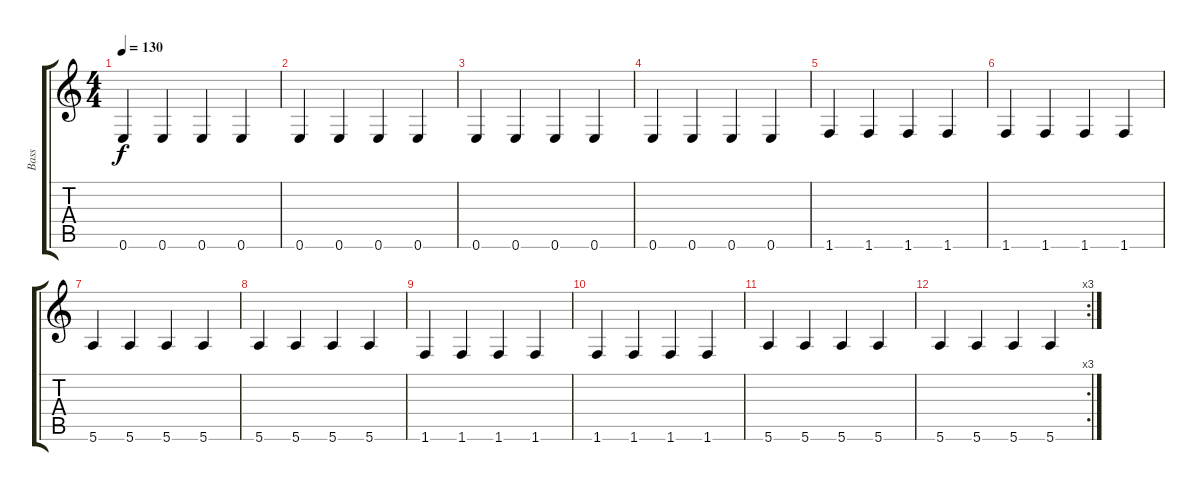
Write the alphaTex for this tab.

\track ("Bass" "Bass") {instrument fretlessbass}
\staff {score tabs}
\tuning (E4 B3 G3 D3 A2 E2) {hide}
\ts (4 4)
\tempo 130
\clef g2
\ks c
0.6.4{dy f} 0.6.4 0.6.4 0.6.4 |
0.6.4 0.6.4 0.6.4 0.6.4 |
0.6.4 0.6.4 0.6.4 0.6.4 |
0.6.4 0.6.4 0.6.4 0.6.4 |
1.6.4 1.6.4 1.6.4 1.6.4 |
1.6.4 1.6.4 1.6.4 1.6.4 |
5.6.4 5.6.4 5.6.4 5.6.4 |
5.6.4 5.6.4 5.6.4 5.6.4 |
1.6.4 1.6.4 1.6.4 1.6.4 |
1.6.4 1.6.4 1.6.4 1.6.4 |
5.6.4 5.6.4 5.6.4 5.6.4 |
\rc 3
5.6.4 5.6.4 5.6.4 5.6.4
